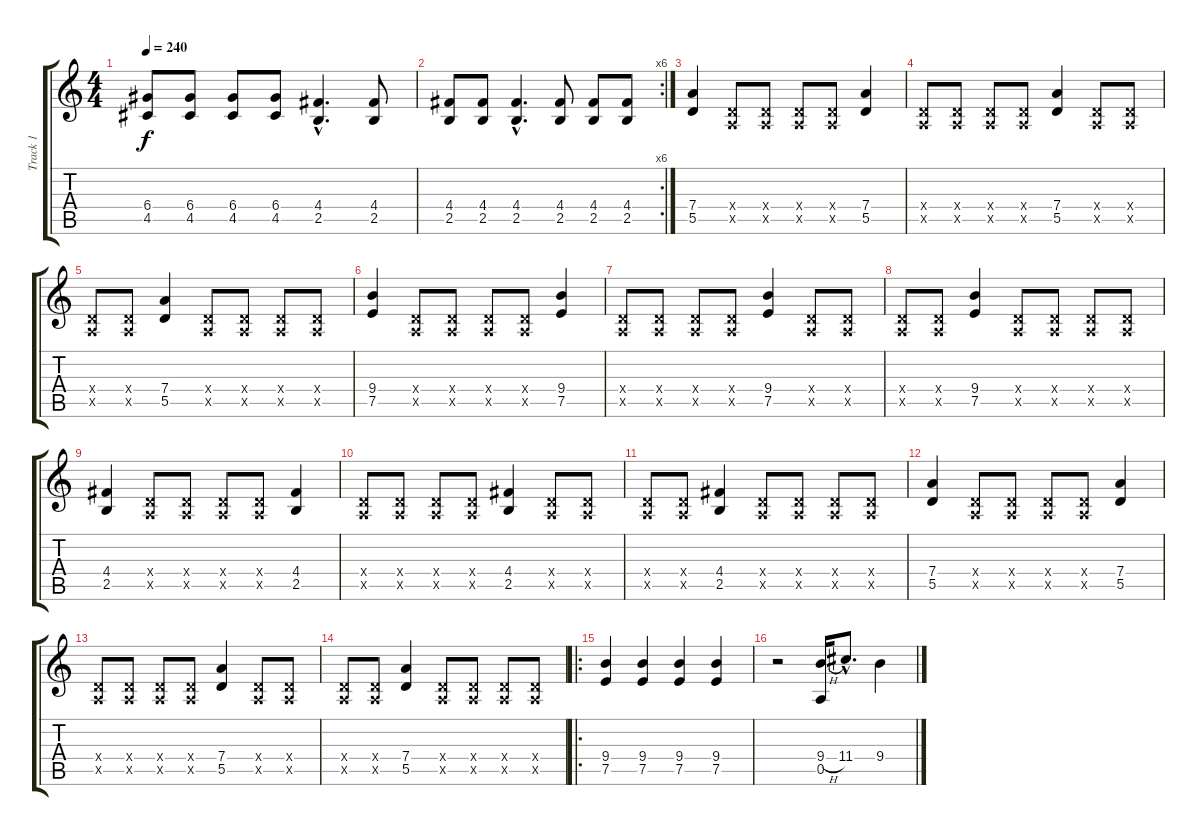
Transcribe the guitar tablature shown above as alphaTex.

\track ("Track 1" "Track 1") {instrument distortionguitar}
\staff {score tabs}
\tuning (E4 B3 G3 D3 A2 E2) {hide}
\ts (4 4)
\tempo 240
\clef g2
\ks c
(6.4{t} 4.5{t}).8{dy f} (6.4 4.5).8 (6.4 4.5).8 (6.4 4.5).8 (4.4{hac} 2.5{hac}).4{d} (4.4 2.5).8 |
\rc 6
(4.4 2.5).8 (4.4 2.5).8 (4.4{hac} 2.5{hac}).4{d} (4.4 2.5).8 (4.4 2.5).8 (4.4 2.5).8 |
(7.4 5.5).4 (0.4{x} 0.5{x}).8 (0.4{x} 0.5{x}).8 (0.4{x} 0.5{x}).8 (0.4{x} 0.5{x}).8 (7.4 5.5).4 |
(0.4{x} 0.5{x}).8 (0.4{x} 0.5{x}).8 (0.4{x} 0.5{x}).8 (0.4{x} 0.5{x}).8 (7.4 5.5).4 (0.4{x} 0.5{x}).8 (0.4{x} 0.5{x}).8 |
(0.4{x} 0.5{x}).8 (0.4{x} 0.5{x}).8 (7.4 5.5).4 (0.4{x} 0.5{x}).8 (0.4{x} 0.5{x}).8 (0.4{x} 0.5{x}).8 (0.4{x} 0.5{x}).8 |
(9.4 7.5).4 (0.4{x} 0.5{x}).8 (0.4{x} 0.5{x}).8 (0.4{x} 0.5{x}).8 (0.4{x} 0.5{x}).8 (9.4 7.5).4 |
(0.4{x} 0.5{x}).8 (0.4{x} 0.5{x}).8 (0.4{x} 0.5{x}).8 (0.4{x} 0.5{x}).8 (9.4 7.5).4 (0.4{x} 0.5{x}).8 (0.4{x} 0.5{x}).8 |
(0.4{x} 0.5{x}).8 (0.4{x} 0.5{x}).8 (9.4 7.5).4 (0.4{x} 0.5{x}).8 (0.4{x} 0.5{x}).8 (0.4{x} 0.5{x}).8 (0.4{x} 0.5{x}).8 |
(4.4 2.5).4 (0.4{x} 0.5{x}).8 (0.4{x} 0.5{x}).8 (0.4{x} 0.5{x}).8 (0.4{x} 0.5{x}).8 (4.4 2.5).4 |
(0.4{x} 0.5{x}).8 (0.4{x} 0.5{x}).8 (0.4{x} 0.5{x}).8 (0.4{x} 0.5{x}).8 (4.4 2.5).4 (0.4{x} 0.5{x}).8 (0.4{x} 0.5{x}).8 |
(0.4{x} 0.5{x}).8 (0.4{x} 0.5{x}).8 (4.4 2.5).4 (0.4{x} 0.5{x}).8 (0.4{x} 0.5{x}).8 (0.4{x} 0.5{x}).8 (0.4{x} 0.5{x}).8 |
(7.4 5.5).4 (0.4{x} 0.5{x}).8 (0.4{x} 0.5{x}).8 (0.4{x} 0.5{x}).8 (0.4{x} 0.5{x}).8 (7.4 5.5).4 |
(0.4{x} 0.5{x}).8 (0.4{x} 0.5{x}).8 (0.4{x} 0.5{x}).8 (0.4{x} 0.5{x}).8 (7.4 5.5).4 (0.4{x} 0.5{x}).8 (0.4{x} 0.5{x}).8 |
(0.4{x} 0.5{x}).8 (0.4{x} 0.5{x}).8 (7.4 5.5).4 (0.4{x} 0.5{x}).8 (0.4{x} 0.5{x}).8 (0.4{x} 0.5{x}).8 (0.4{x} 0.5{x}).8 |
\ro
(9.4 7.5).4 (9.4 7.5).4 (9.4 7.5).4 (9.4 7.5).4 |
r.2 (9.4{h} 0.5).16 11.4{hac}.8{d} 9.4.4
